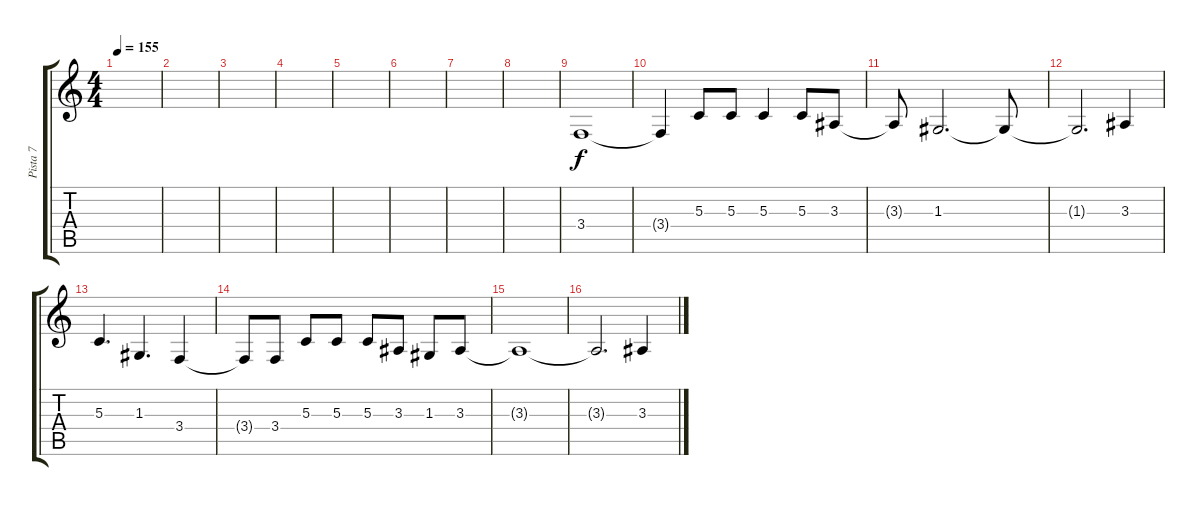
\track ("Pista 7" "Pista 7") {instrument electricgrandpiano}
\staff {score tabs}
\tuning (E4 B3 G3 D3 A2 E2) {hide}
\ts (4 4)
\tempo 155
\clef g2
\ks c
|
|
|
|
|
|
|
|
3.4.1 |
3.4{t}.4 5.3.8 5.3.8 5.3.4 5.3.8 3.3.8 |
3.3{t}.8 1.3.2{d} 1.3{t}.8 |
1.3{t}.2{d} 3.3.4 |
5.3.4{d} 1.3.4{d} 3.4.4 |
3.4{t}.8 3.4.8 5.3.8 5.3.8 5.3.8 3.3.8 1.3.8 3.3.8 |
3.3{t}.1 |
3.3{t}.2{d} 3.3.4
